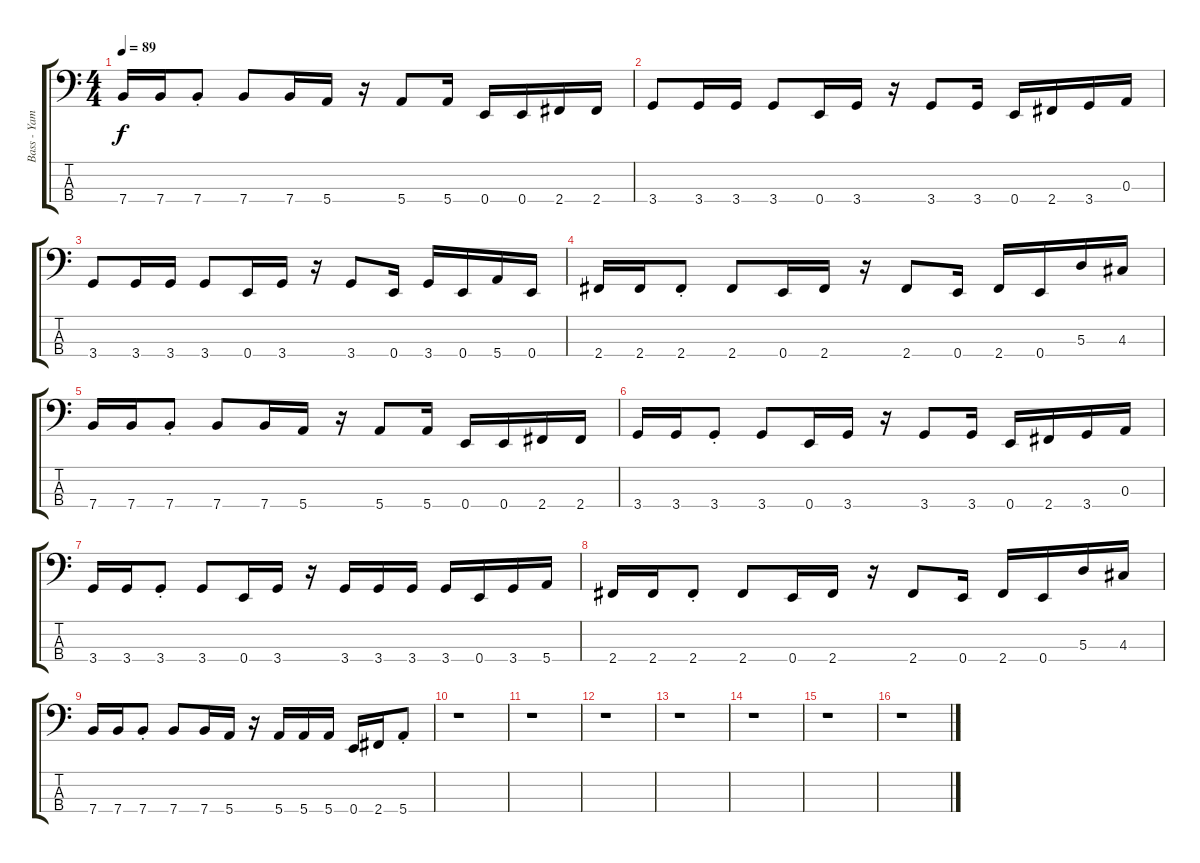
\track ("Bass - Yamada" "Bass - Yam") {instrument electricbasspick}
\staff {score tabs}
\tuning (G2 D2 A1 E1) {hide}
\ts (4 4)
\tempo 89
\clef f4
\ks c
7.4.16{dy f} 7.4.16 7.4{st}.8 7.4.8 7.4.16 5.4.16 r.16 5.4.8 5.4.16 0.4.16 0.4.16 2.4.16 2.4.16 |
3.4.8 3.4.16 3.4.16 3.4.8 0.4.16 3.4.16 r.16 3.4.8 3.4.16 0.4.16 2.4.16 3.4.16 0.3.16 |
3.4.8 3.4.16 3.4.16 3.4.8 0.4.16 3.4.16 r.16 3.4.8 0.4.16 3.4.16 0.4.16 5.4.16 0.4.16 |
2.4.16 2.4.16 2.4{st}.8 2.4.8 0.4.16 2.4.16 r.16 2.4.8 0.4.16 2.4.16 0.4.16 5.3.16 4.3.16 |
7.4.16 7.4.16 7.4{st}.8 7.4.8 7.4.16 5.4.16 r.16 5.4.8 5.4.16 0.4.16 0.4.16 2.4.16 2.4.16 |
3.4.16 3.4.16 3.4{st}.8 3.4.8 0.4.16 3.4.16 r.16 3.4.8 3.4.16 0.4.16 2.4.16 3.4.16 0.3.16 |
3.4.16 3.4.16 3.4{st}.8 3.4.8 0.4.16 3.4.16 r.16 3.4.16 3.4.16 3.4.16 3.4.16 0.4.16 3.4.16 5.4.16 |
2.4.16 2.4.16 2.4{st}.8 2.4.8 0.4.16 2.4.16 r.16 2.4.8 0.4.16 2.4.16 0.4.16 5.3.16 4.3.16 |
7.4.16 7.4.16 7.4{st}.8 7.4.8 7.4.16 5.4.16 r.16 5.4.16 5.4.16 5.4.16 0.4.16 2.4.16 5.4{st}.8 |
r.1 |
r.1 |
r.1 |
r.1 |
r.1 |
r.1 |
r.1
